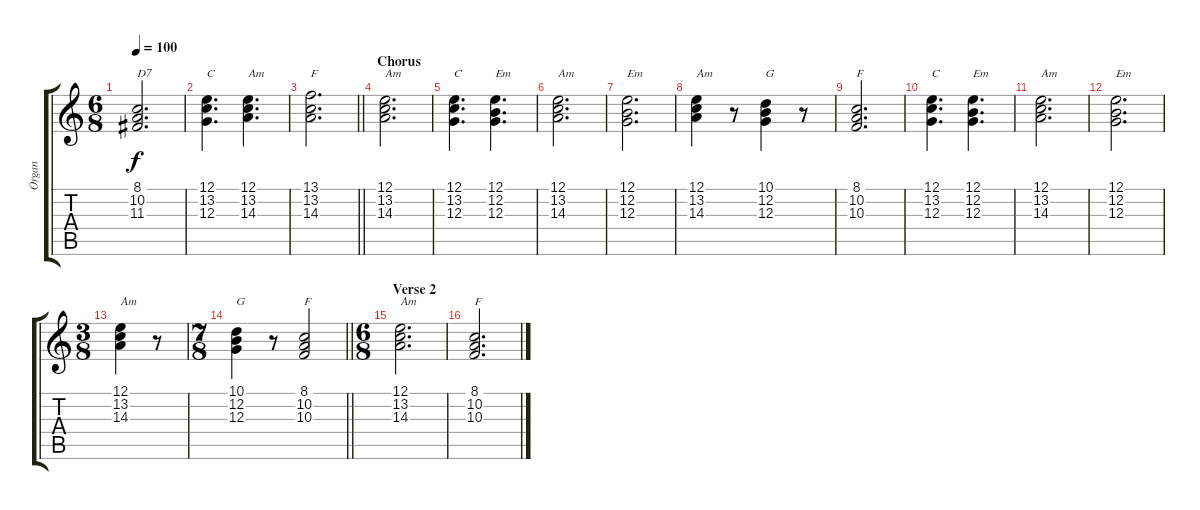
\track ("Organ" "Organ") {instrument percussiveorgan}
\staff {score tabs}
\tuning (E4 B3 G3 D3 A2 E2) {hide}
\ts (6 8)
\tempo 100
\clef g2
\ks c
(8.1 10.2 11.3).2{d txt "D7" dy f} |
(12.1 13.2 12.3).4{d txt "C"} (12.1 13.2 14.3).4{d txt "Am"} |
\barLineRight lightlight
(13.1 13.2 14.3).2{d txt "F"} |
\section ("" "Chorus")
(12.1 13.2 14.3).2{d txt "Am"} |
(12.1 13.2 12.3).4{d txt "C"} (12.1 12.2 12.3).4{d txt "Em"} |
(12.1 13.2 14.3).2{d txt "Am"} |
(12.1 12.2 12.3).2{d txt "Em"} |
(12.1 13.2 14.3).4{txt "Am"} r.8 (10.1 12.2 12.3).4{txt "G"} r.8 |
(8.1 10.2 10.3).2{d txt "F"} |
(12.1 13.2 12.3).4{d txt "C"} (12.1 12.2 12.3).4{d txt "Em"} |
(12.1 13.2 14.3).2{d txt "Am"} |
(12.1 12.2 12.3).2{d txt "Em"} |
\ts (3 8)
(12.1 13.2 14.3).4{txt "Am"} r.8 |
\ts (7 8)
\barLineRight lightlight
(10.1 12.2 12.3).4{txt "G"} r.8 (8.1 10.2 10.3).2{txt "F"} |
\ts (6 8)
\section ("" "Verse 2")
(12.1 13.2 14.3).2{d txt "Am"} |
(8.1 10.2 10.3).2{d txt "F"}
